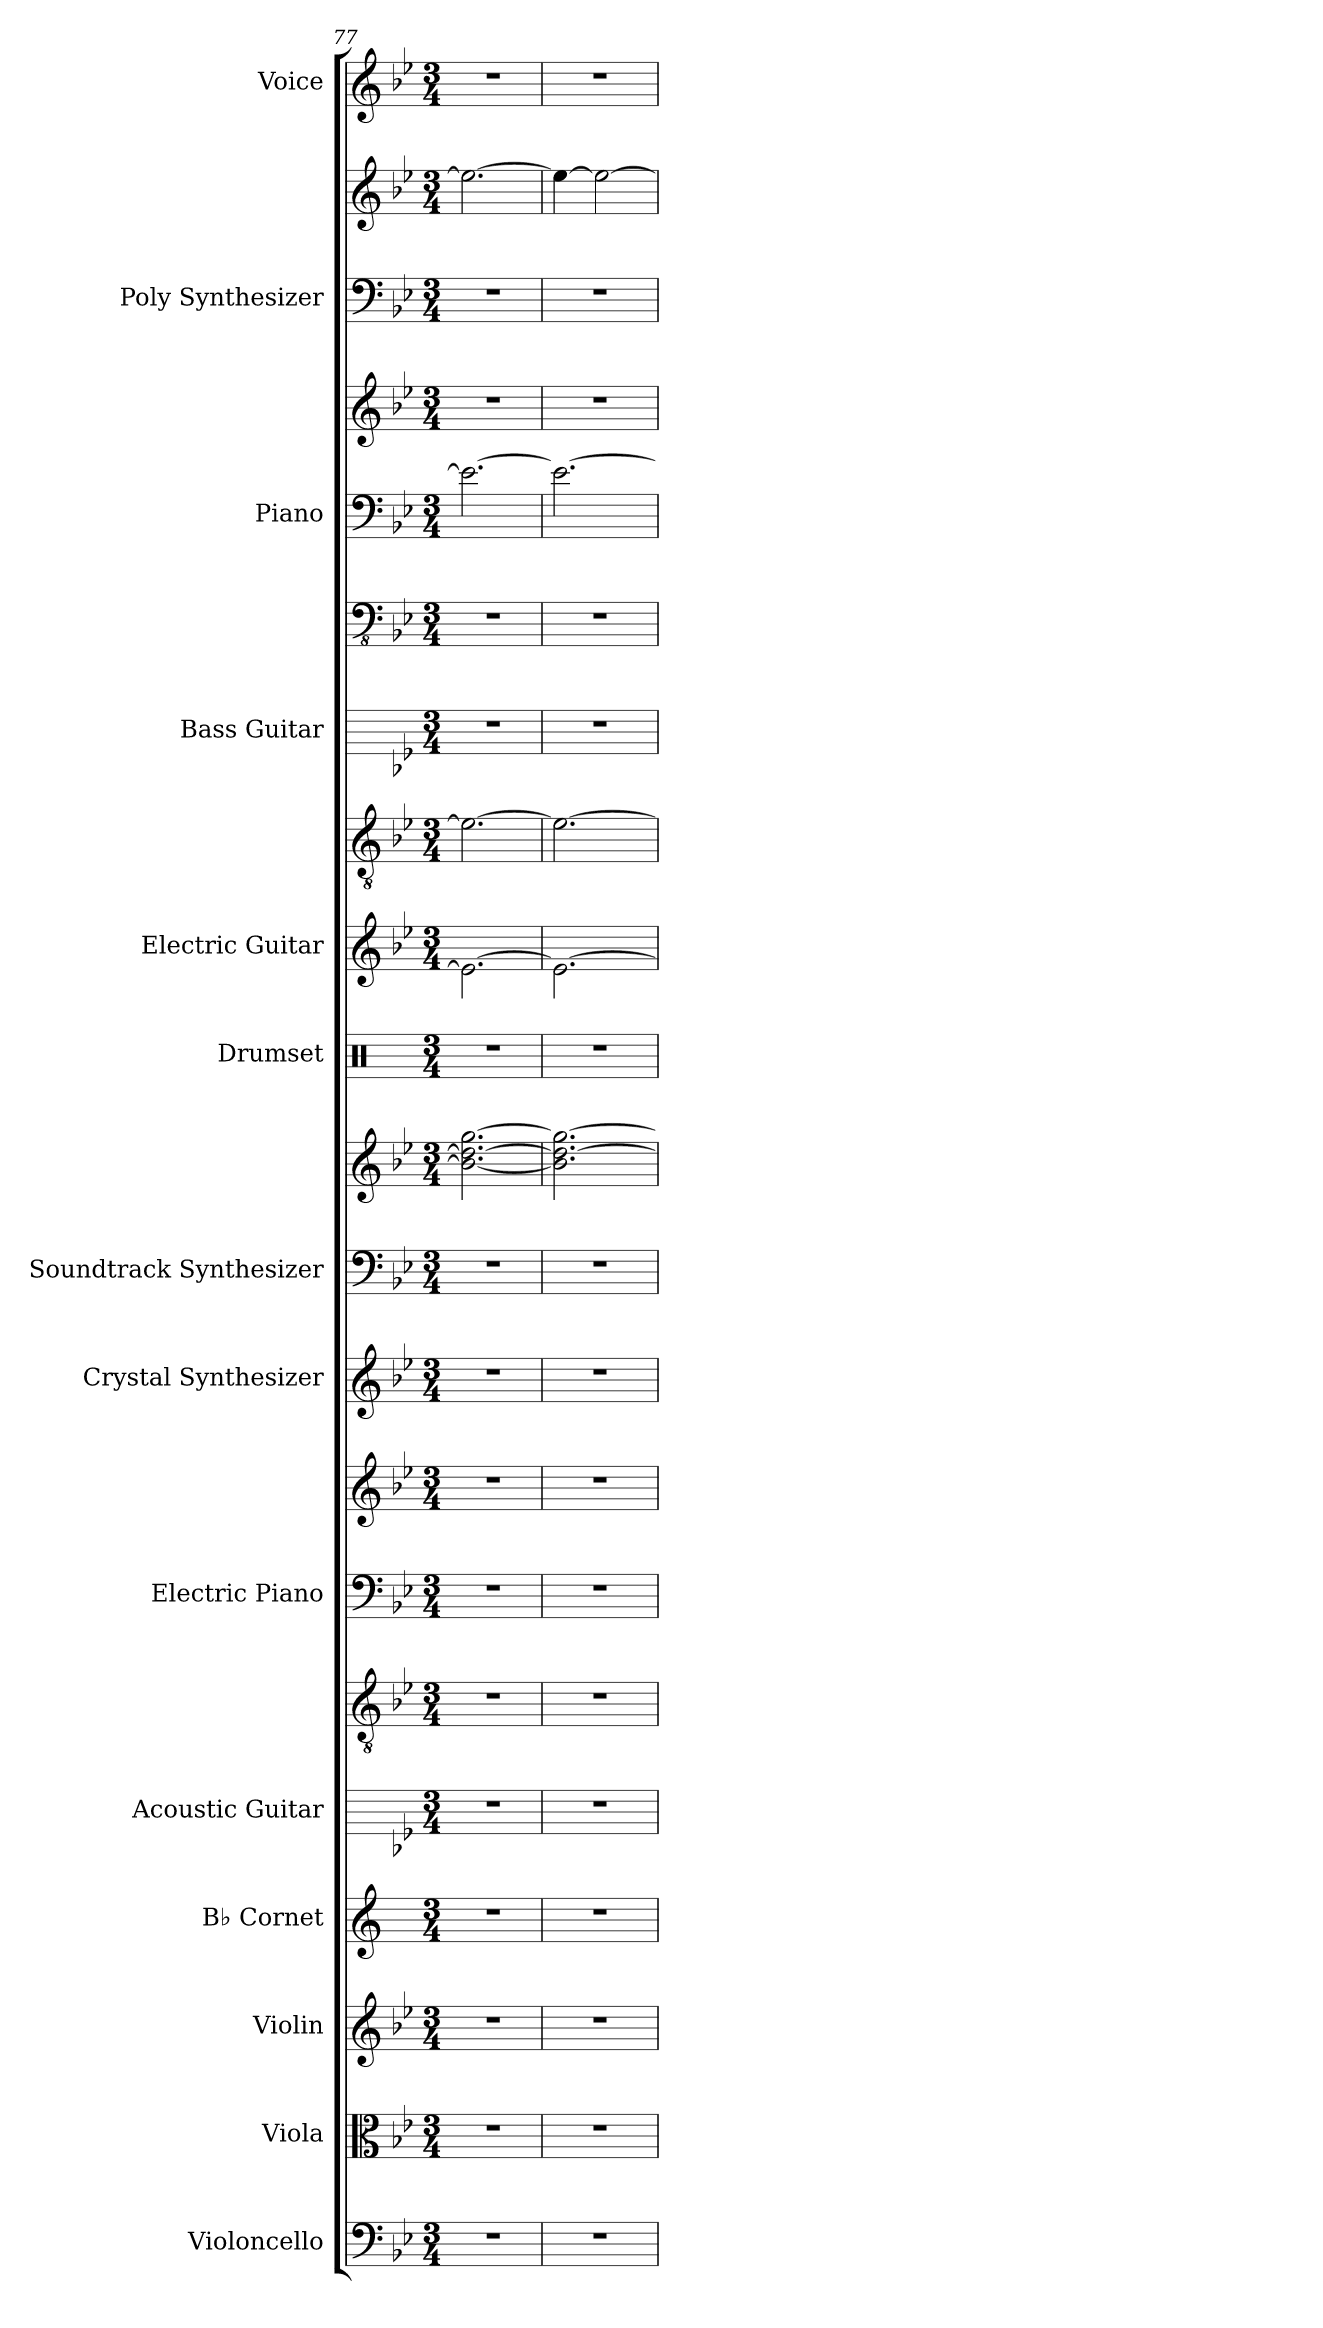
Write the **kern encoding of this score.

**kern	**kern	**kern	**kern	**kern	**kern	**kern	**kern	**kern	**kern	**kern	**kern	**kern	**kern	**kern	**kern	**kern	**kern	**kern	**kern	**kern
*part14	*part13	*part12	*part11	*part10	*part10	*part9	*part9	*part8	*part7	*part7	*part6	*part5	*part5	*part4	*part4	*part3	*part3	*part2	*part2	*part1
*staff21	*staff20	*staff19	*staff18	*staff17	*staff16	*staff15	*staff14	*staff13	*staff12	*staff11	*staff10	*staff9	*staff8	*staff7	*staff6	*staff5	*staff4	*staff3	*staff2	*staff1
*I"Violoncello	*I"Viola	*I"Violin	*I"B♭ Cornet	*I"Acoustic Guitar	*	*I"Electric Piano	*	*I"Crystal Synthesizer	*I"Soundtrack Synthesizer	*	*I"Drumset	*I"Electric Guitar	*	*I"Bass Guitar	*	*I"Piano	*	*I"Poly Synthesizer	*	*I"Voice
*I'Vc.	*I'Vla.	*I'Vln.	*I'B♭ Cnt.	*I'Guit.	*	*I'El. Pno.	*	*I'Synth.	*I'Synth.	*	*I'Drs.	*I'El. Guit.	*	*I'B. Guit.	*	*I'Pno.	*	*I'Synth.	*	*I'Vo.
*clefF4	*clefC3	*clefG2	*clefG2	*	*clefGv2	*clefF4	*clefG2	*clefG2	*clefF4	*clefG2	*clefX	*	*clefGv2	*	*clefFv4	*clefF4	*clefG2	*clefF4	*clefG2	*clefG2
*	*	*	*ITrd1c2	*	*	*	*	*	*	*	*	*	*	*	*	*	*	*	*	*
*k[b-e-]	*k[b-e-]	*k[b-e-]	*k[b-e-]	*k[b-e-]	*k[b-e-]	*k[b-e-]	*k[b-e-]	*k[b-e-]	*k[b-e-]	*k[b-e-]	*k[]	*k[b-e-]	*k[b-e-]	*k[b-e-]	*k[b-e-]	*k[b-e-]	*k[b-e-]	*k[b-e-]	*k[b-e-]	*k[b-e-]
*M3/4	*M3/4	*M3/4	*M3/4	*M3/4	*M3/4	*M3/4	*M3/4	*M3/4	*M3/4	*M3/4	*M3/4	*M3/4	*M3/4	*M3/4	*M3/4	*M3/4	*M3/4	*M3/4	*M3/4	*M3/4
=77	=77	=77	=77	=77	=77	=77	=77	=77	=77	=77	=77	=77	=77	=77	=77	=77	=77	=77	=77	=77
2.r	2.r	2.r	2.r	2.r	2.r	2.r	2.r	2.r	2.r	2.b-\_ 2.dd\_ [2.gg\	2.r	2.e\_	2.e\_	2.r	2.r	2.e\_	2.r	2.r	2.ee\_	2.r
=78	=78	=78	=78	=78	=78	=78	=78	=78	=78	=78	=78	=78	=78	=78	=78	=78	=78	=78	=78	=78
2.r	2.r	2.r	2.r	2.r	2.r	2.r	2.r	2.r	2.r	2.b-\] 2.dd\_ 2.gg\_	2.r	2.e\_	2.e\_	2.r	2.r	2.e\_	2.r	2.r	4ee\_	2.r
.	.	.	.	.	.	.	.	.	.	.	.	.	.	.	.	.	.	.	2ee\_	.
=	=	=	=	=	=	=	=	=	=	=	=	=	=	=	=	=	=	=	=	=
*-	*-	*-	*-	*-	*-	*-	*-	*-	*-	*-	*-	*-	*-	*-	*-	*-	*-	*-	*-	*-
